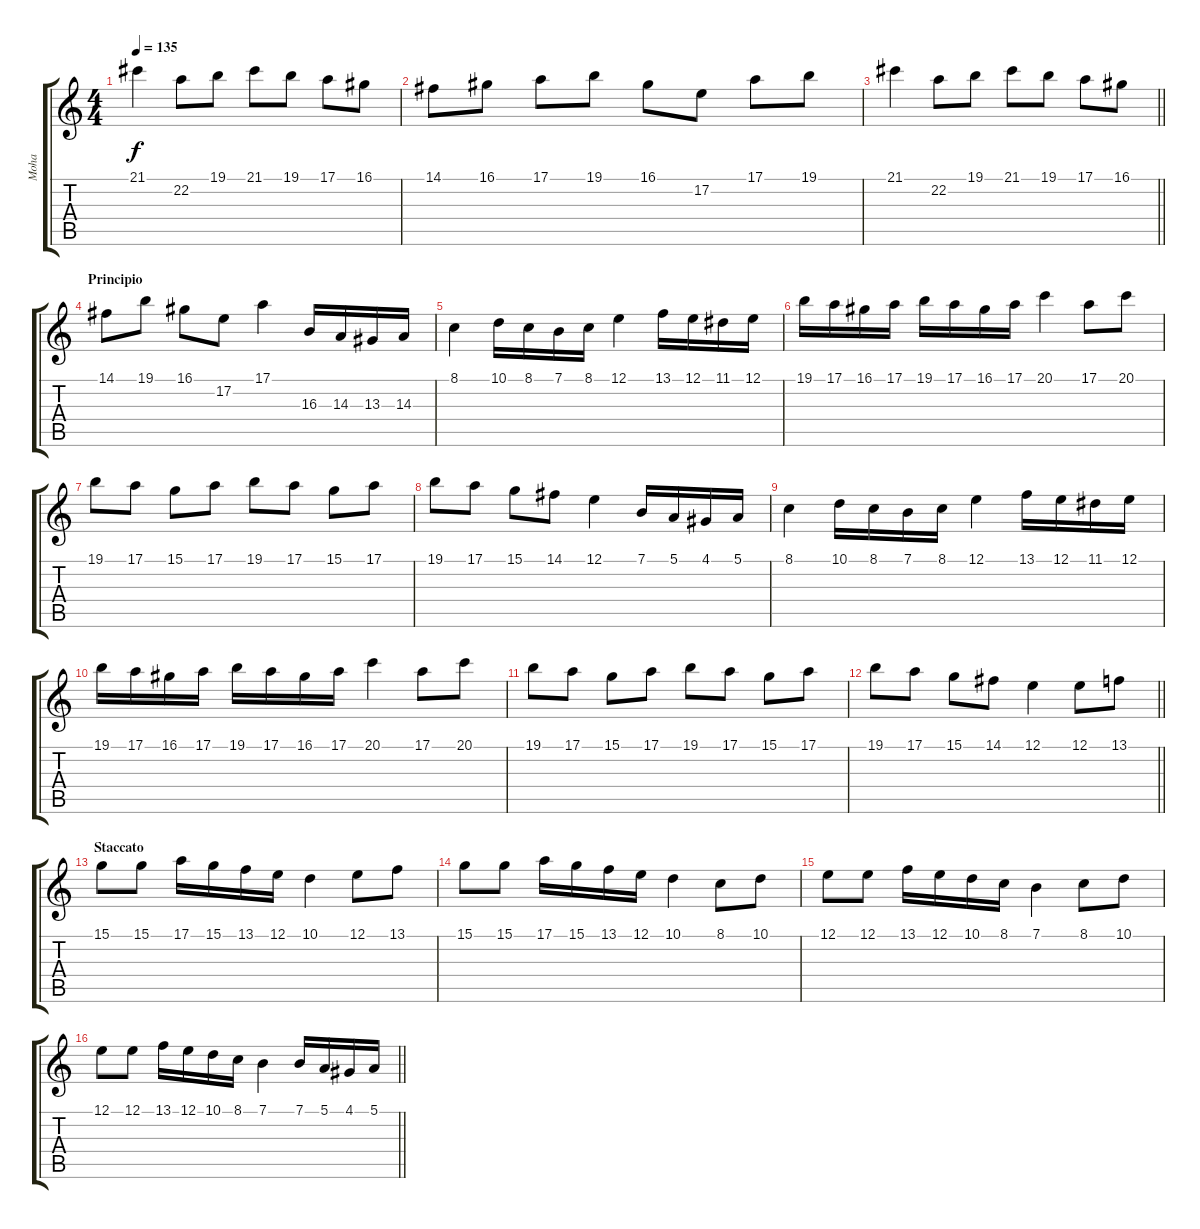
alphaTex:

\track ("Moha" "Moha") {instrument violin}
\staff {score tabs}
\tuning (E4 B3 G3 D3 A2 E2) {hide}
\ts (4 4)
\tempo 135
\clef g2
\ks c
21.1.4{dy f} 22.2.8 19.1.8 21.1.8 19.1.8 17.1.8 16.1.8 |
14.1.8 16.1.8 17.1.8 19.1.8 16.1.8 17.2.8 17.1.8 19.1.8 |
\barLineRight lightlight
21.1.4 22.2.8 19.1.8 21.1.8 19.1.8 17.1.8 16.1.8 |
\section ("" "Principio")
14.1.8 19.1.8 16.1.8 17.2.8 17.1.4 16.3.16 14.3.16 13.3.16 14.3.16 |
8.1.4 10.1.16 8.1.16 7.1.16 8.1.16 12.1.4 13.1.16 12.1.16 11.1.16 12.1.16 |
19.1.16 17.1.16 16.1.16 17.1.16 19.1.16 17.1.16 16.1.16 17.1.16 20.1.4 17.1.8 20.1.8 |
19.1.8 17.1.8 15.1.8 17.1.8 19.1.8 17.1.8 15.1.8 17.1.8 |
19.1.8 17.1.8 15.1.8 14.1.8 12.1.4 7.1.16 5.1.16 4.1.16 5.1.16 |
8.1.4 10.1.16 8.1.16 7.1.16 8.1.16 12.1.4 13.1.16 12.1.16 11.1.16 12.1.16 |
19.1.16 17.1.16 16.1.16 17.1.16 19.1.16 17.1.16 16.1.16 17.1.16 20.1.4 17.1.8 20.1.8 |
19.1.8 17.1.8 15.1.8 17.1.8 19.1.8 17.1.8 15.1.8 17.1.8 |
\barLineRight lightlight
19.1.8 17.1.8 15.1.8 14.1.8 12.1.4 12.1.8 13.1.8 |
\section ("" "Staccato")
15.1.8 15.1.8 17.1.16 15.1.16 13.1.16 12.1.16 10.1.4 12.1.8 13.1.8 |
15.1.8 15.1.8 17.1.16 15.1.16 13.1.16 12.1.16 10.1.4 8.1.8 10.1.8 |
12.1.8 12.1.8 13.1.16 12.1.16 10.1.16 8.1.16 7.1.4 8.1.8 10.1.8 |
\barLineRight lightlight
12.1.8 12.1.8 13.1.16 12.1.16 10.1.16 8.1.16 7.1.4 7.1.16 5.1.16 4.1.16 5.1.16
